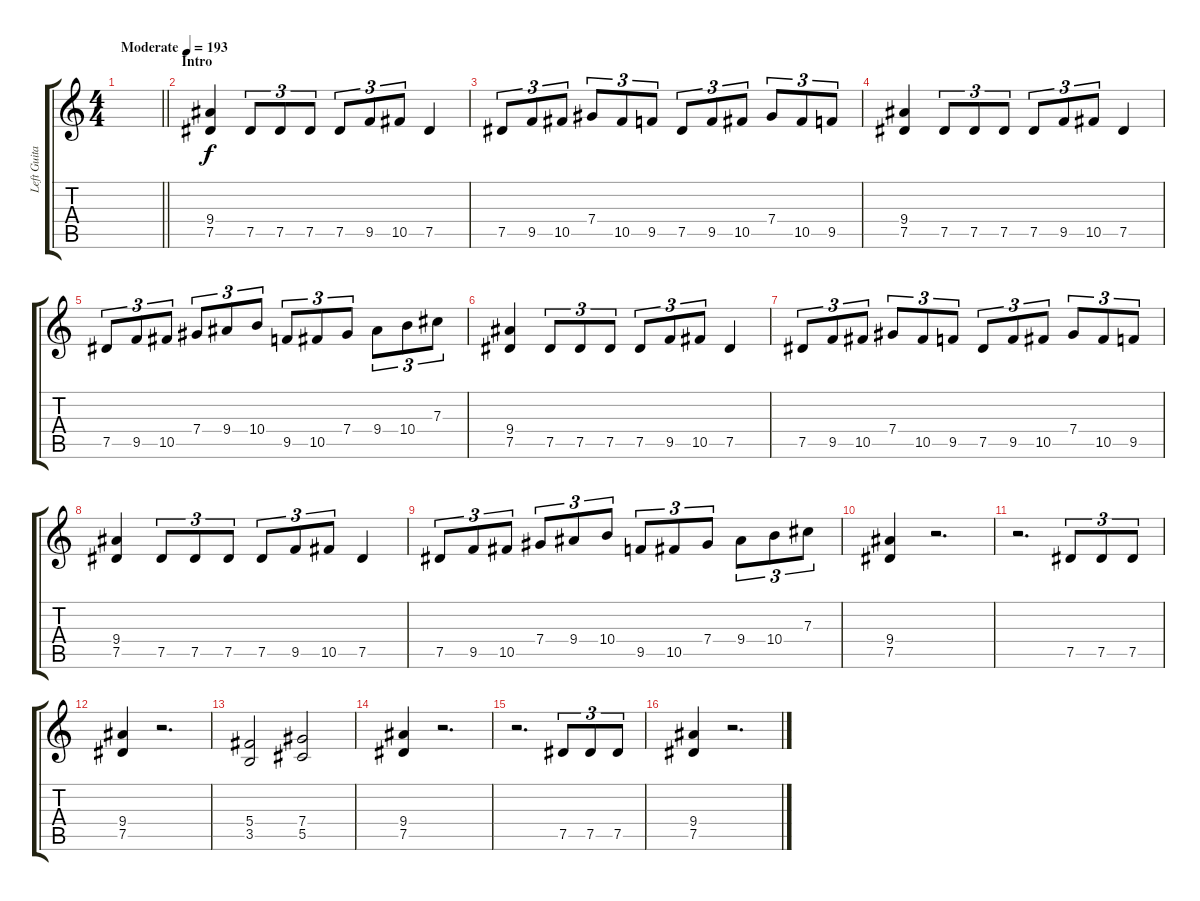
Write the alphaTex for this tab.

\track ("Left Guitar" "Left Guita") {instrument distortionguitar}
\staff {score tabs}
\tuning (Eb4 Bb3 Gb3 Db3 Ab2 Eb2) {hide}
\ts (4 4)
\tempo (193 "Moderate")
\clef g2
\barLineRight lightlight
\ks c
|
\section ("" "Intro")
(9.4 7.5).4 7.5.8{tu (3 2)} 7.5.8{tu (3 2)} 7.5.8{tu (3 2)} 7.5.8{tu (3 2)} 9.5.8{tu (3 2)} 10.5.8{tu (3 2)} 7.5.4 |
7.5.8{tu (3 2)} 9.5.8{tu (3 2)} 10.5.8{tu (3 2)} 7.4.8{tu (3 2)} 10.5.8{tu (3 2)} 9.5.8{tu (3 2)} 7.5.8{tu (3 2)} 9.5.8{tu (3 2)} 10.5.8{tu (3 2)} 7.4.8{tu (3 2)} 10.5.8{tu (3 2)} 9.5.8{tu (3 2)} |
(9.4 7.5).4 7.5.8{tu (3 2)} 7.5.8{tu (3 2)} 7.5.8{tu (3 2)} 7.5.8{tu (3 2)} 9.5.8{tu (3 2)} 10.5.8{tu (3 2)} 7.5.4 |
7.5.8{tu (3 2)} 9.5.8{tu (3 2)} 10.5.8{tu (3 2)} 7.4.8{tu (3 2)} 9.4.8{tu (3 2)} 10.4.8{tu (3 2)} 9.5.8{tu (3 2)} 10.5.8{tu (3 2)} 7.4.8{tu (3 2)} 9.4.8{tu (3 2)} 10.4.8{tu (3 2)} 7.3.8{tu (3 2)} |
(9.4 7.5).4 7.5.8{tu (3 2)} 7.5.8{tu (3 2)} 7.5.8{tu (3 2)} 7.5.8{tu (3 2)} 9.5.8{tu (3 2)} 10.5.8{tu (3 2)} 7.5.4 |
7.5.8{tu (3 2)} 9.5.8{tu (3 2)} 10.5.8{tu (3 2)} 7.4.8{tu (3 2)} 10.5.8{tu (3 2)} 9.5.8{tu (3 2)} 7.5.8{tu (3 2)} 9.5.8{tu (3 2)} 10.5.8{tu (3 2)} 7.4.8{tu (3 2)} 10.5.8{tu (3 2)} 9.5.8{tu (3 2)} |
(9.4 7.5).4 7.5.8{tu (3 2)} 7.5.8{tu (3 2)} 7.5.8{tu (3 2)} 7.5.8{tu (3 2)} 9.5.8{tu (3 2)} 10.5.8{tu (3 2)} 7.5.4 |
7.5.8{tu (3 2)} 9.5.8{tu (3 2)} 10.5.8{tu (3 2)} 7.4.8{tu (3 2)} 9.4.8{tu (3 2)} 10.4.8{tu (3 2)} 9.5.8{tu (3 2)} 10.5.8{tu (3 2)} 7.4.8{tu (3 2)} 9.4.8{tu (3 2)} 10.4.8{tu (3 2)} 7.3.8{tu (3 2)} |
(9.4 7.5).4 r.2{d} |
r.2{d} 7.5.8{tu (3 2)} 7.5.8{tu (3 2)} 7.5.8{tu (3 2)} |
(9.4 7.5).4 r.2{d} |
(5.4 3.5).2 (7.4 5.5).2 |
(9.4 7.5).4 r.2{d} |
r.2{d} 7.5.8{tu (3 2)} 7.5.8{tu (3 2)} 7.5.8{tu (3 2)} |
(9.4 7.5).4 r.2{d}
